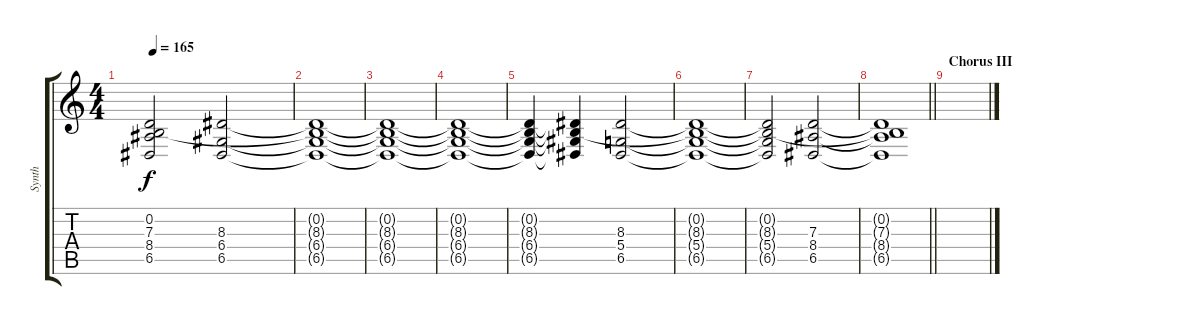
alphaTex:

\track ("Synth" "Synth") {instrument synthstrings2}
\staff {score tabs}
\tuning (E4 B3 G3 D3 A2 D2) {hide}
\ts (4 4)
\tempo 165
\clef g2
\ks c
(0.2{t} 7.3{t} 8.4{t} 6.5{t}).2{dy f} (8.3 6.4 6.5).2 |
(0.2{t} 8.3{t} 6.4{t} 6.5{t}).1 |
(0.2{t} 8.3{t} 6.4{t} 6.5{t}).1 |
(0.2{t} 8.3{t} 6.4{t} 6.5{t}).1 |
(0.2{t} 8.3{t} 6.4{t} 6.5{t}).4 (0.2{t} 8.3{t} 6.4{t} 6.5{t}).4 (8.3 5.4 6.5).2 |
(0.2{t} 8.3{t} 5.4{t} 6.5{t}).1 |
(0.2{t} 8.3{t} 5.4{t} 6.5{t}).2 (7.3 8.4 6.5).2{volume 3} |
\barLineRight lightlight
(0.2{t} 7.3{t} 8.4{t} 6.5{t}).1 |
\section ("" "Chorus III")
